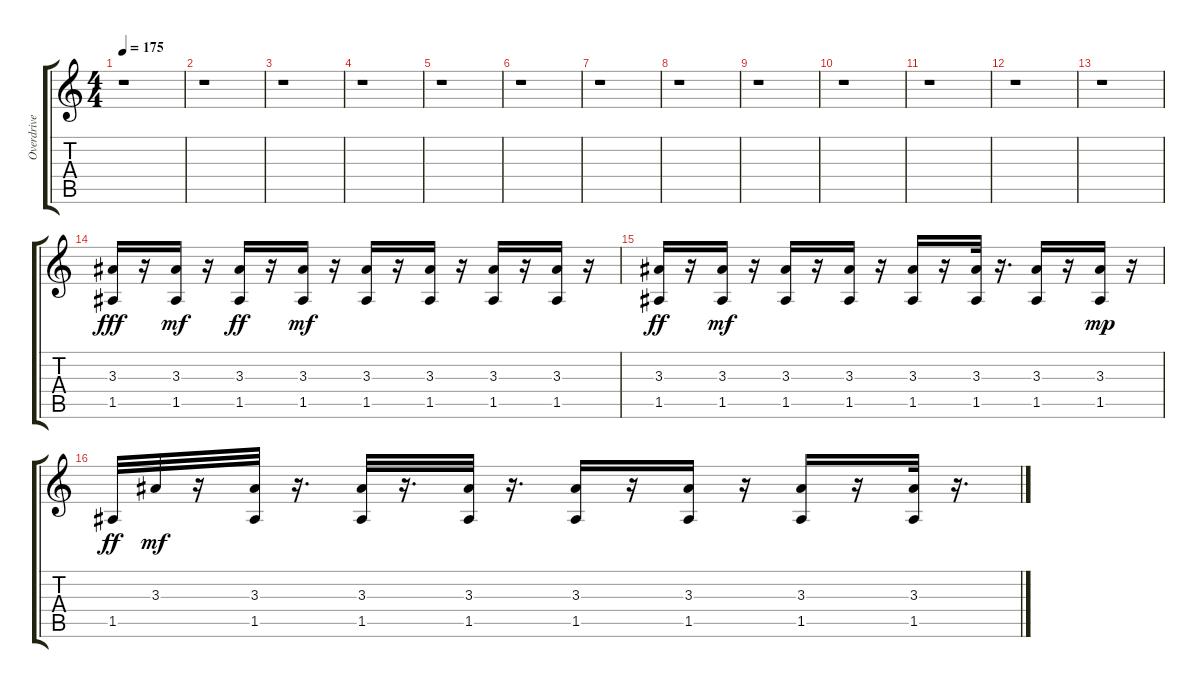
\track ("Overdrive" "Overdrive") {instrument overdrivenguitar}
\staff {score tabs}
\tuning (E4 B3 G3 D3 A2 E2) {hide}
\ts (4 4)
\tempo 175
\clef g2
\ks c
r.1{dy f} |
r.1 |
r.1 |
r.1 |
r.1 |
r.1 |
r.1 |
r.1 |
r.1 |
r.1 |
r.1 |
r.1 |
r.1 |
(3.3 1.5).16{dy fff volume 10} r.16 (3.3 1.5).16{dy mf} r.16 (3.3 1.5).16{dy ff} r.16 (3.3 1.5).16{dy mf} r.16 (3.3 1.5).16 r.16 (3.3 1.5).16 r.16 (3.3 1.5).16 r.16 (3.3 1.5).16 r.16 |
(3.3 1.5).16{dy ff} r.16 (3.3 1.5).16{dy mf} r.16 (3.3 1.5).16 r.16 (3.3 1.5).16 r.16 (3.3 1.5).16 r.16 (3.3 1.5).32 r.16{d} (3.3 1.5).16 r.16 (3.3 1.5).16{dy mp} r.16 |
1.5.32{dy ff} 3.3.32{dy mf} r.16 (3.3 1.5).32 r.16{d} (3.3 1.5).32 r.16{d} (3.3 1.5).32 r.16{d} (3.3 1.5).16 r.16 (3.3 1.5).16 r.16 (3.3 1.5).16 r.16 (3.3 1.5).32 r.16{d}
